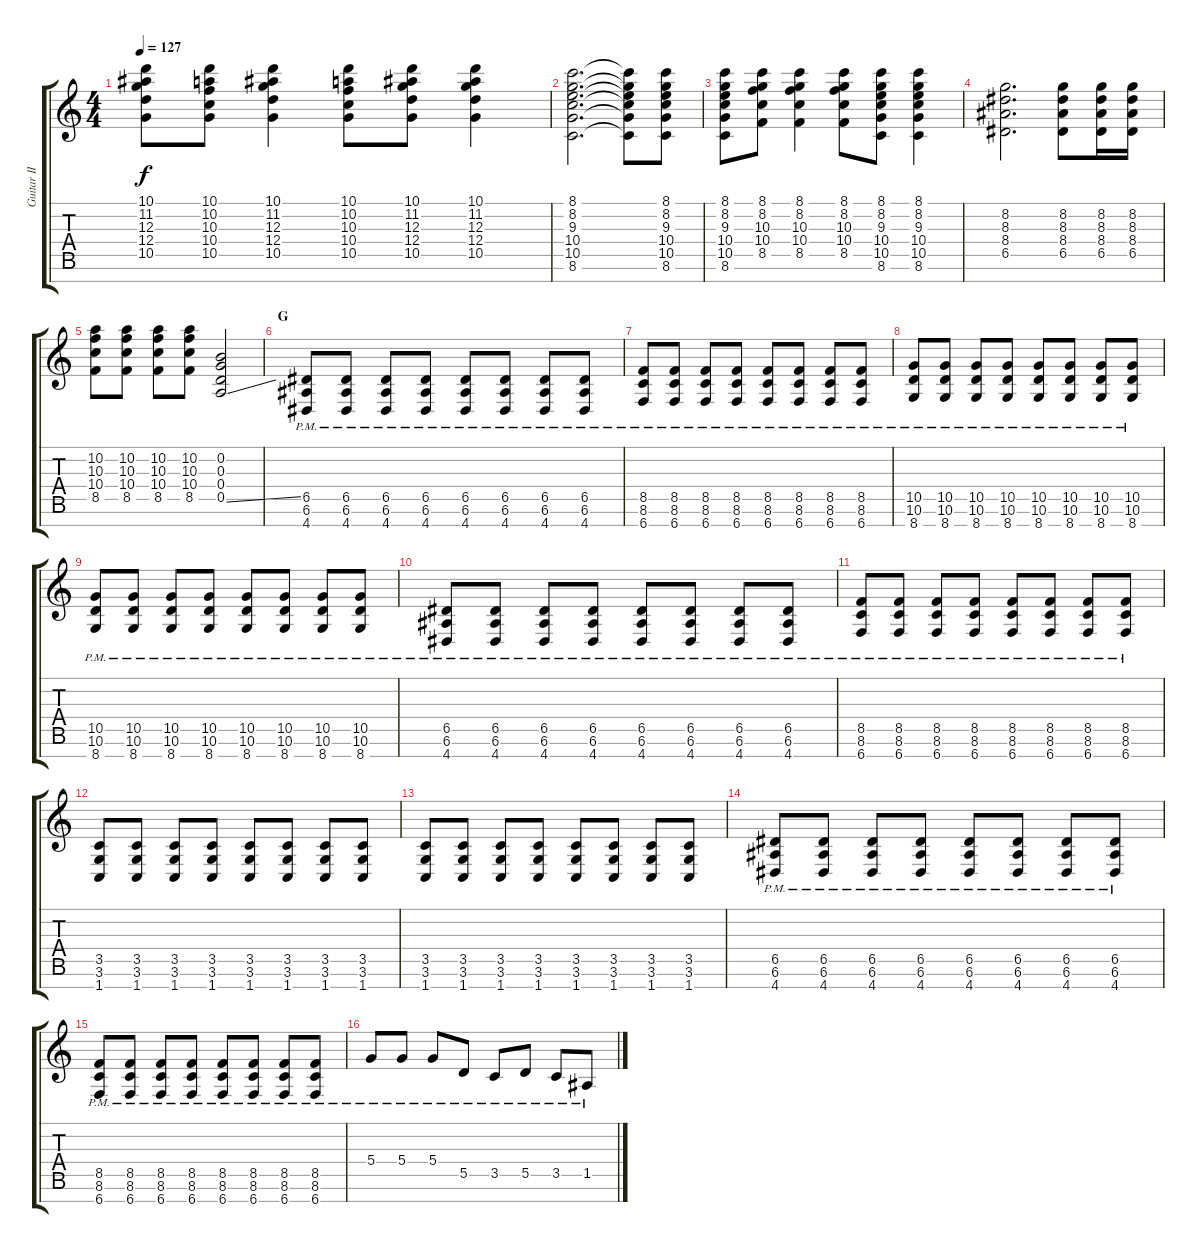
\track ("Guitar II" "Guitar II") {instrument distortionguitar}
\staff {score tabs}
\tuning (E4 B3 G3 D3 A2 E2 B1) {hide}
\ts (4 4)
\tempo 127
\clef g2
\ks c
(10.1{t} 11.2{t} 12.3{t} 12.4{t} 10.5{t}).8{dy f} (10.1 10.2 10.3 10.4 10.5).8 (10.1 11.2 12.3 12.4 10.5).4 (10.1 10.2 10.3 10.4 10.5).8 (10.1 11.2 12.3 12.4 10.5).8 (10.1 11.2 12.3 12.4 10.5).4 |
(8.1 8.2 9.3 10.4 10.5 8.6).2{d} (8.1{t} 8.2{t} 9.3{t} 10.4{t} 10.5{t} 8.6{t}).8 (8.1 8.2 9.3 10.4 10.5 8.6).8 |
(8.1 8.2 9.3 10.4 10.5 8.6).8 (8.1 8.2 10.3 10.4 8.5).8 (8.1 8.2 10.3 10.4 8.5).4 (8.1 8.2 10.3 10.4 8.5).8 (8.1 8.2 9.3 10.4 10.5 8.6).8 (8.1 8.2 9.3 10.4 10.5 8.6).4 |
(8.2 8.3 8.4 6.5).2{d} (8.2 8.3 8.4 6.5).8 (8.2 8.3 8.4 6.5).16 (8.2 8.3 8.4 6.5).16 |
(10.2 10.3 10.4 8.5).8 (10.2 10.3 10.4 8.5).8 (10.2 10.3 10.4 8.5).8 (10.2 10.3 10.4 8.5).8 (0.2 0.3 0.4 0.5{ss}).2 |
\section ("" "G")
(6.5{pm} 6.6{pm} 4.7{pm}).8 (6.5{pm} 6.6{pm} 4.7{pm}).8 (6.5{pm} 6.6{pm} 4.7{pm}).8 (6.5{pm} 6.6{pm} 4.7{pm}).8 (6.5{pm} 6.6{pm} 4.7{pm}).8 (6.5{pm} 6.6{pm} 4.7{pm}).8 (6.5{pm} 6.6{pm} 4.7{pm}).8 (6.5{pm} 6.6{pm} 4.7{pm}).8 |
(8.5{pm} 8.6{pm} 6.7{pm}).8 (8.5{pm} 8.6{pm} 6.7{pm}).8 (8.5{pm} 8.6{pm} 6.7{pm}).8 (8.5{pm} 8.6{pm} 6.7{pm}).8 (8.5{pm} 8.6{pm} 6.7{pm}).8 (8.5{pm} 8.6{pm} 6.7{pm}).8 (8.5{pm} 8.6{pm} 6.7{pm}).8 (8.5{pm} 8.6{pm} 6.7{pm}).8 |
(10.5{pm} 10.6{pm} 8.7{pm}).8 (10.5{pm} 10.6{pm} 8.7{pm}).8 (10.5{pm} 10.6{pm} 8.7{pm}).8 (10.5{pm} 10.6{pm} 8.7{pm}).8 (10.5{pm} 10.6{pm} 8.7{pm}).8 (10.5{pm} 10.6{pm} 8.7{pm}).8 (10.5{pm} 10.6{pm} 8.7{pm}).8 (10.5{pm} 10.6{pm} 8.7{pm}).8 |
(10.5{pm} 10.6{pm} 8.7{pm}).8 (10.5{pm} 10.6{pm} 8.7{pm}).8 (10.5{pm} 10.6{pm} 8.7{pm}).8 (10.5{pm} 10.6{pm} 8.7{pm}).8 (10.5{pm} 10.6{pm} 8.7{pm}).8 (10.5{pm} 10.6{pm} 8.7{pm}).8 (10.5{pm} 10.6{pm} 8.7{pm}).8 (10.5{pm} 10.6{pm} 8.7{pm}).8 |
(6.5{pm} 6.6{pm} 4.7{pm}).8 (6.5{pm} 6.6{pm} 4.7{pm}).8 (6.5{pm} 6.6{pm} 4.7{pm}).8 (6.5{pm} 6.6{pm} 4.7{pm}).8 (6.5{pm} 6.6{pm} 4.7{pm}).8 (6.5{pm} 6.6{pm} 4.7{pm}).8 (6.5{pm} 6.6{pm} 4.7{pm}).8 (6.5{pm} 6.6{pm} 4.7{pm}).8 |
(8.5{pm} 8.6{pm} 6.7{pm}).8 (8.5{pm} 8.6{pm} 6.7{pm}).8 (8.5{pm} 8.6{pm} 6.7{pm}).8 (8.5{pm} 8.6{pm} 6.7{pm}).8 (8.5{pm} 8.6{pm} 6.7{pm}).8 (8.5{pm} 8.6{pm} 6.7{pm}).8 (8.5{pm} 8.6{pm} 6.7{pm}).8 (8.5{pm} 8.6{pm} 6.7{pm}).8 |
(3.5 3.6 1.7).8 (3.5 3.6 1.7).8 (3.5 3.6 1.7).8 (3.5 3.6 1.7).8 (3.5 3.6 1.7).8 (3.5 3.6 1.7).8 (3.5 3.6 1.7).8 (3.5 3.6 1.7).8 |
(3.5 3.6 1.7).8 (3.5 3.6 1.7).8 (3.5 3.6 1.7).8 (3.5 3.6 1.7).8 (3.5 3.6 1.7).8 (3.5 3.6 1.7).8 (3.5 3.6 1.7).8 (3.5 3.6 1.7).8 |
(6.5{pm} 6.6{pm} 4.7{pm}).8 (6.5{pm} 6.6{pm} 4.7{pm}).8 (6.5{pm} 6.6{pm} 4.7{pm}).8 (6.5{pm} 6.6{pm} 4.7{pm}).8 (6.5{pm} 6.6{pm} 4.7{pm}).8 (6.5{pm} 6.6{pm} 4.7{pm}).8 (6.5{pm} 6.6{pm} 4.7{pm}).8 (6.5{pm} 6.6{pm} 4.7{pm}).8 |
(8.5{pm} 8.6{pm} 6.7{pm}).8 (8.5{pm} 8.6{pm} 6.7{pm}).8 (8.5{pm} 8.6{pm} 6.7{pm}).8 (8.5{pm} 8.6{pm} 6.7{pm}).8 (8.5{pm} 8.6{pm} 6.7{pm}).8 (8.5{pm} 8.6{pm} 6.7{pm}).8 (8.5{pm} 8.6{pm} 6.7{pm}).8 (8.5{pm} 8.6{pm} 6.7{pm}).8 |
5.4{pm}.8 5.4{pm}.8 5.4{pm}.8 5.5{pm}.8 3.5{pm}.8 5.5{pm}.8 3.5{pm}.8 1.5{pm}.8
